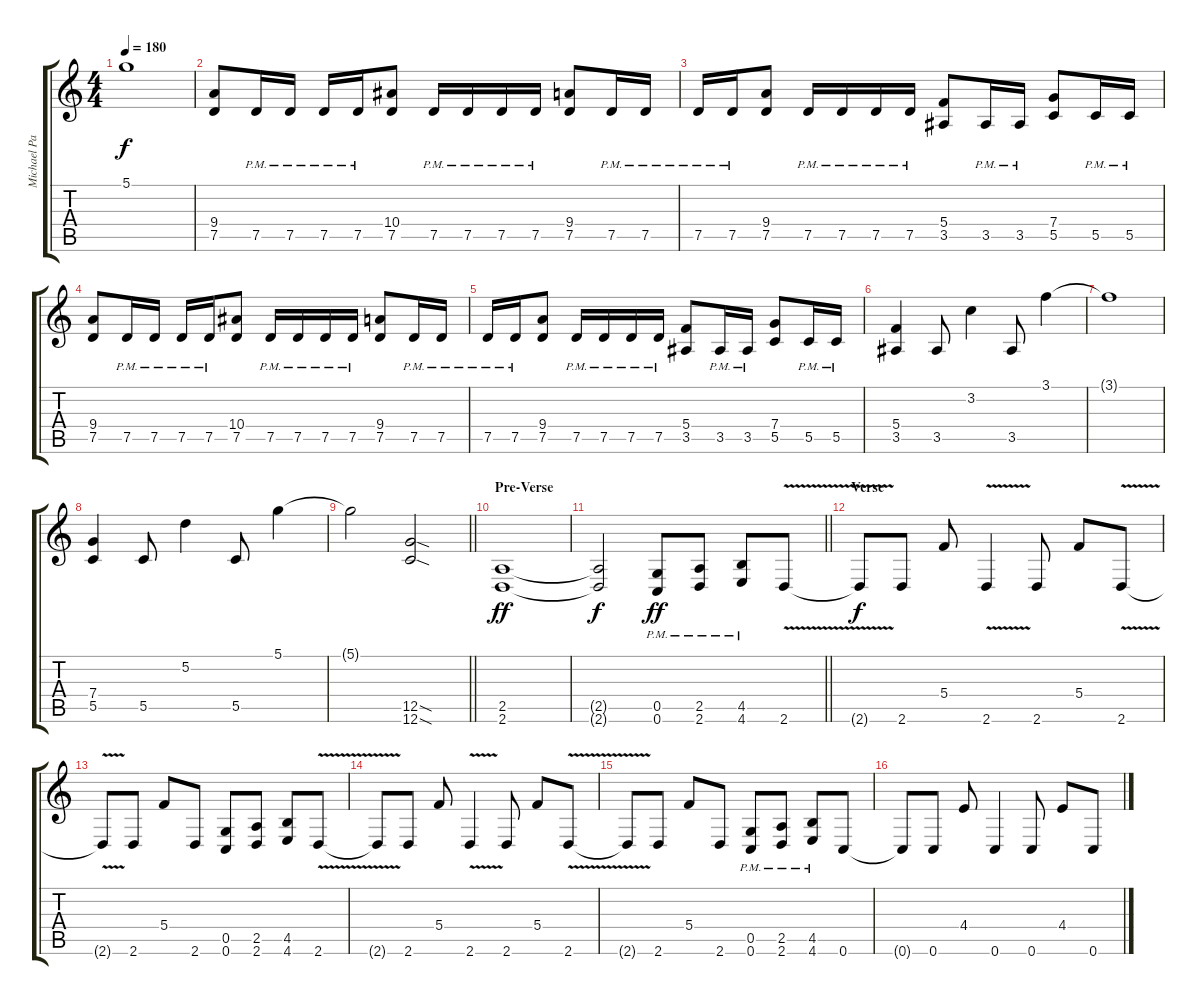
\track ("Michael Padget" "Michael Pa") {instrument distortionguitar}
\staff {score tabs}
\tuning (D4 A3 F3 C3 G2 C2) {hide}
\ts (4 4)
\tempo 180
\clef g2
\ks c
5.1{t}.1{dy f} |
(9.4 7.5).8 7.5{pm}.16 7.5{pm}.16 7.5{pm}.16 7.5{pm}.16 (10.4 7.5).8 7.5{pm}.16 7.5{pm}.16 7.5{pm}.16 7.5{pm}.16 (9.4 7.5).8 7.5{pm}.16 7.5{pm}.16 |
7.5{pm}.16 7.5{pm}.16 (9.4 7.5).8 7.5{pm}.16 7.5{pm}.16 7.5{pm}.16 7.5{pm}.16 (5.4 3.5).8 3.5{pm}.16 3.5{pm}.16 (7.4 5.5).8 5.5{pm}.16 5.5{pm}.16 |
(9.4 7.5).8 7.5{pm}.16 7.5{pm}.16 7.5{pm}.16 7.5{pm}.16 (10.4 7.5).8 7.5{pm}.16 7.5{pm}.16 7.5{pm}.16 7.5{pm}.16 (9.4 7.5).8 7.5{pm}.16 7.5{pm}.16 |
7.5{pm}.16 7.5{pm}.16 (9.4 7.5).8 7.5{pm}.16 7.5{pm}.16 7.5{pm}.16 7.5{pm}.16 (5.4 3.5).8 3.5{pm}.16 3.5{pm}.16 (7.4 5.5).8 5.5{pm}.16 5.5{pm}.16 |
(5.4 3.5).4 3.5.8 3.2.4 3.5.8 3.1.4 |
3.1{t}.1 |
(7.4 5.5).4 5.5.8 5.2.4 5.5.8 5.1.4 |
\barLineRight lightlight
5.1{t}.2 (12.5{sod} 12.6{sod}).2 |
\section ("" "Pre-Verse")
(2.5 2.6).1{dy ff} |
\barLineRight lightlight
(2.5{t} 2.6{t}).2{dy f} (0.5{pm} 0.6{pm}).8{dy ff} (2.5{pm} 2.6{pm}).8 (4.5{pm} 4.6{pm}).8 2.6{v}.8 |
\section ("" "Verse")
2.6{t}.8{dy f} 2.6.8 5.4.8 2.6{v}.4 2.6.8 5.4.8 2.6{v}.8 |
2.6{t}.8 2.6.8 5.4.8 2.6.8 (0.5 0.6).8 (2.5 2.6).8 (4.5 4.6).8 2.6{v}.8 |
2.6{t}.8 2.6.8 5.4.8 2.6{v}.4 2.6.8 5.4.8 2.6{v}.8 |
2.6{t}.8 2.6.8 5.4.8 2.6.8 (0.5{pm} 0.6{pm}).8 (2.5{pm} 2.6{pm}).8 (4.5{pm} 4.6{pm}).8 0.6.8 |
0.6{t}.8 0.6.8 4.4.8 0.6.4 0.6.8 4.4.8 0.6.8
